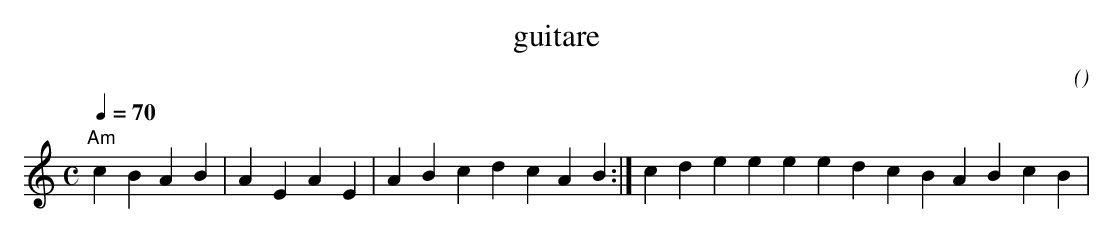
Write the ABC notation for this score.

X:1
T:guitare
C:
O:
M:C
L:1/4
Q:1/4=70
K:C
"Am" cBAB | AE AE | ABcdcAB :| cdeeeedcBABcB |
